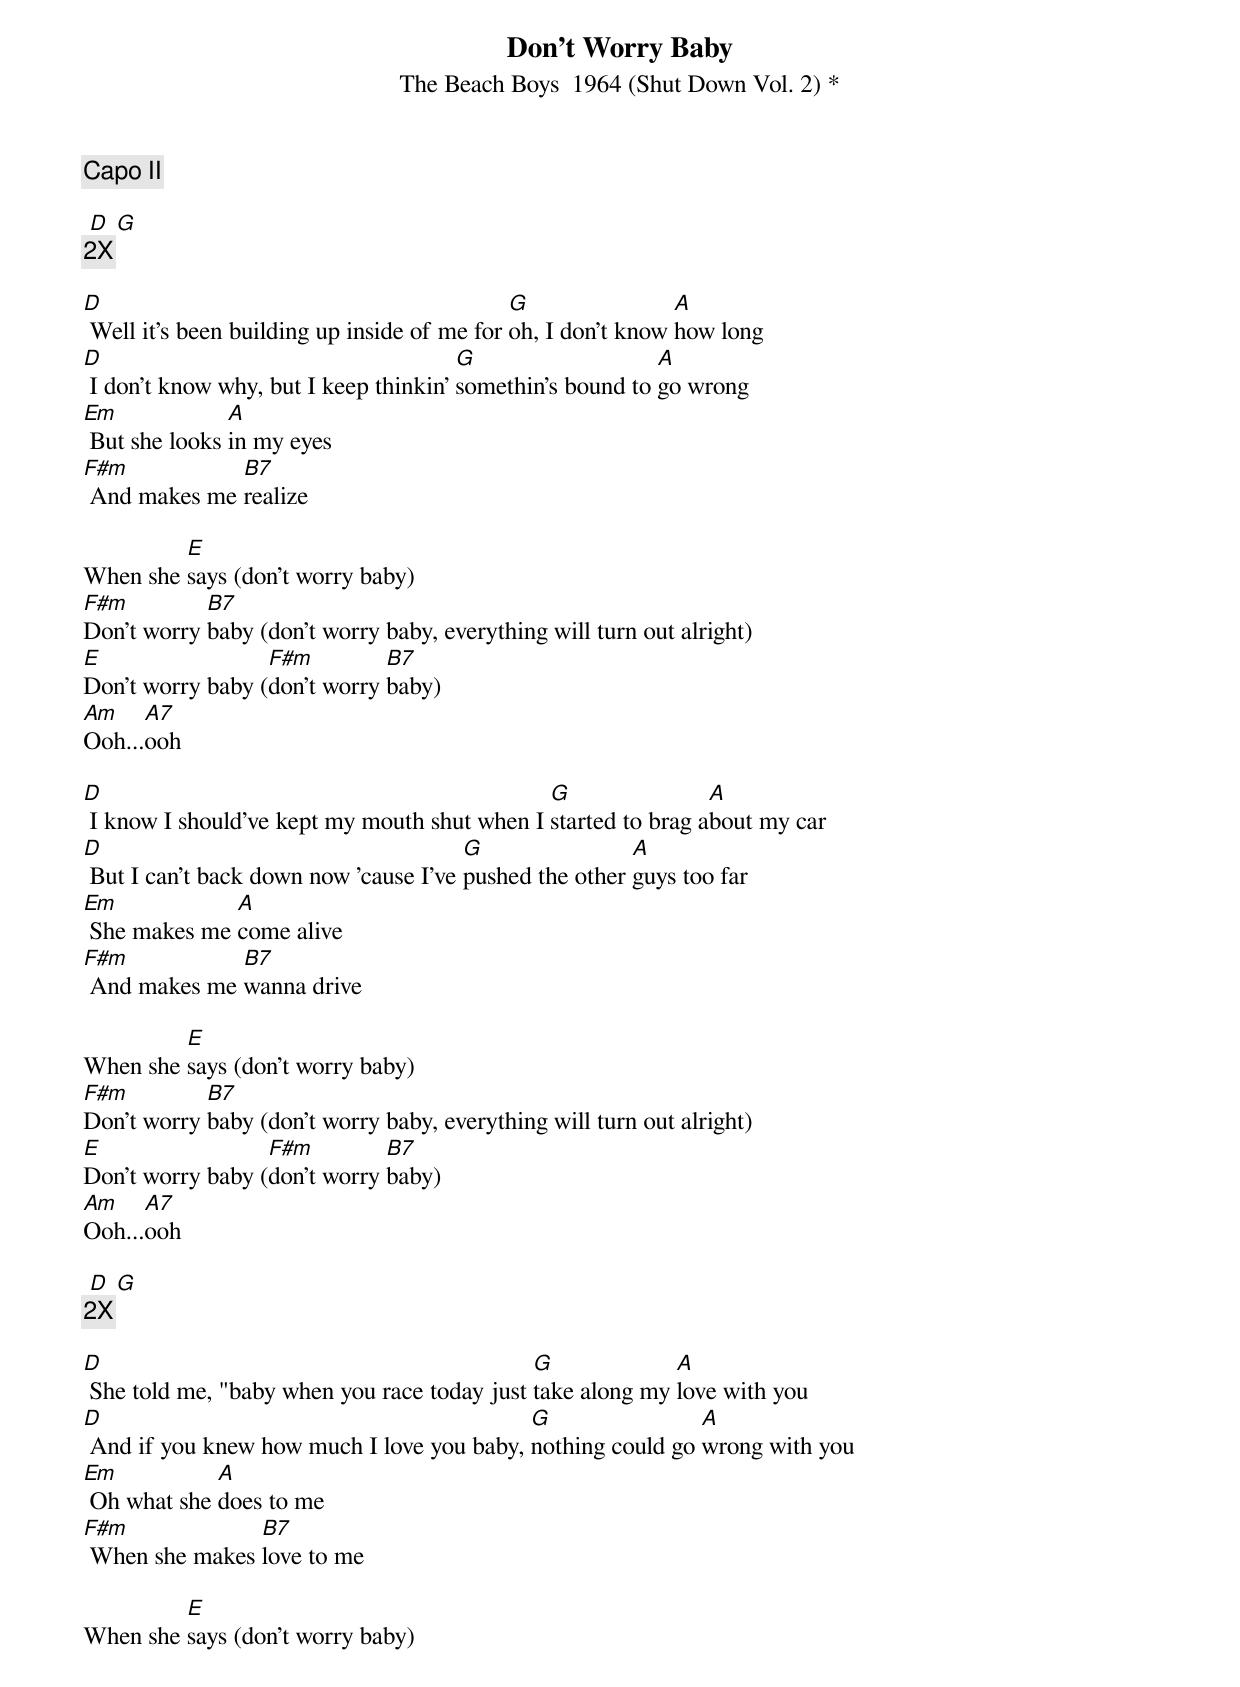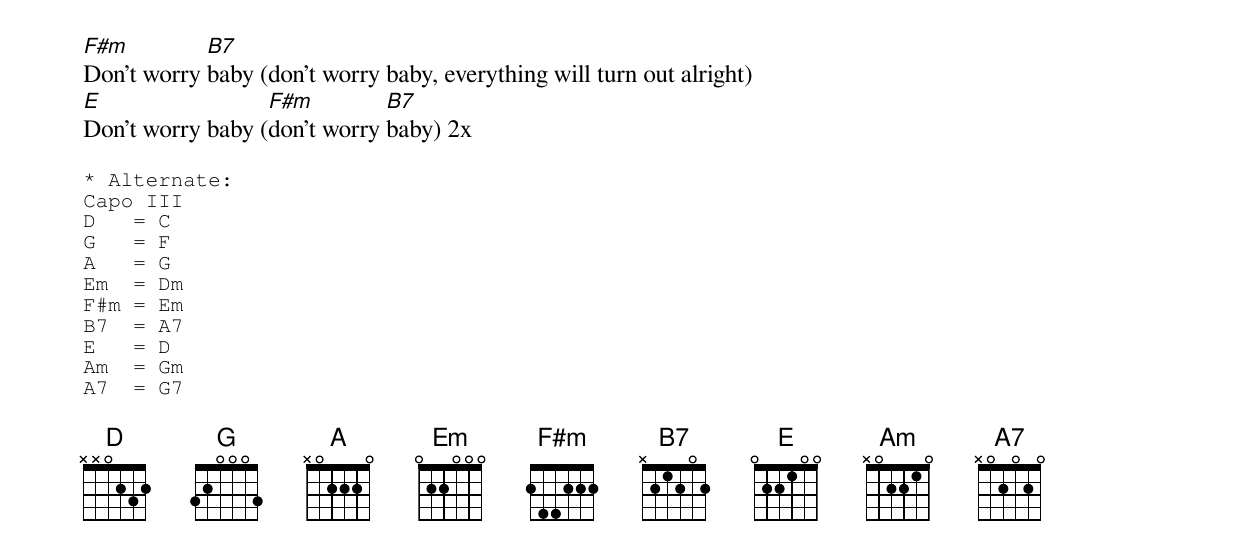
{title: Don’t Worry Baby }
{subtitle: The Beach Boys  1964 (Shut Down Vol. 2) *}
{c:Capo II}

 [D] [G]
{c:2X}

[D] Well it's been building up inside of me for [G]oh, I don't know [A]how long
[D] I don't know why, but I keep thinkin' [G]somethin's bound to [A]go wrong
[Em] But she looks [A]in my eyes
[F#m] And makes me [B7]realize

When she [E]says (don't worry baby)
[F#m]Don't worry [B7]baby (don't worry baby, everything will turn out alright)
[E]Don't worry baby ([F#m]don't worry [B7]baby)
[Am]Ooh...[A7]ooh

[D] I know I should've kept my mouth shut when I [G]started to brag a[A]bout my car
[D] But I can't back down now 'cause I've [G]pushed the other [A]guys too far
[Em] She makes me [A]come alive
[F#m] And makes me [B7]wanna drive

When she [E]says (don't worry baby)
[F#m]Don't worry [B7]baby (don't worry baby, everything will turn out alright)
[E]Don't worry baby ([F#m]don't worry [B7]baby)
[Am]Ooh...[A7]ooh

 [D] [G]
{c:2X}

[D] She told me, "baby when you race today just [G]take along my [A]love with you
[D] And if you knew how much I love you baby, [G]nothing could go [A]wrong with you
[Em] Oh what she [A]does to me
[F#m] When she makes [B7]love to me

When she [E]says (don't worry baby)
[F#m]Don't worry [B7]baby (don't worry baby, everything will turn out alright)
[E]Don't worry baby ([F#m]don't worry [B7]baby) 2x

{sot}
* Alternate:
Capo III
D   = C
G   = F
A   = G
Em  = Dm
F#m = Em
B7  = A7
E   = D
Am  = Gm
A7  = G7
{eot}

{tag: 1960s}
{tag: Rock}
